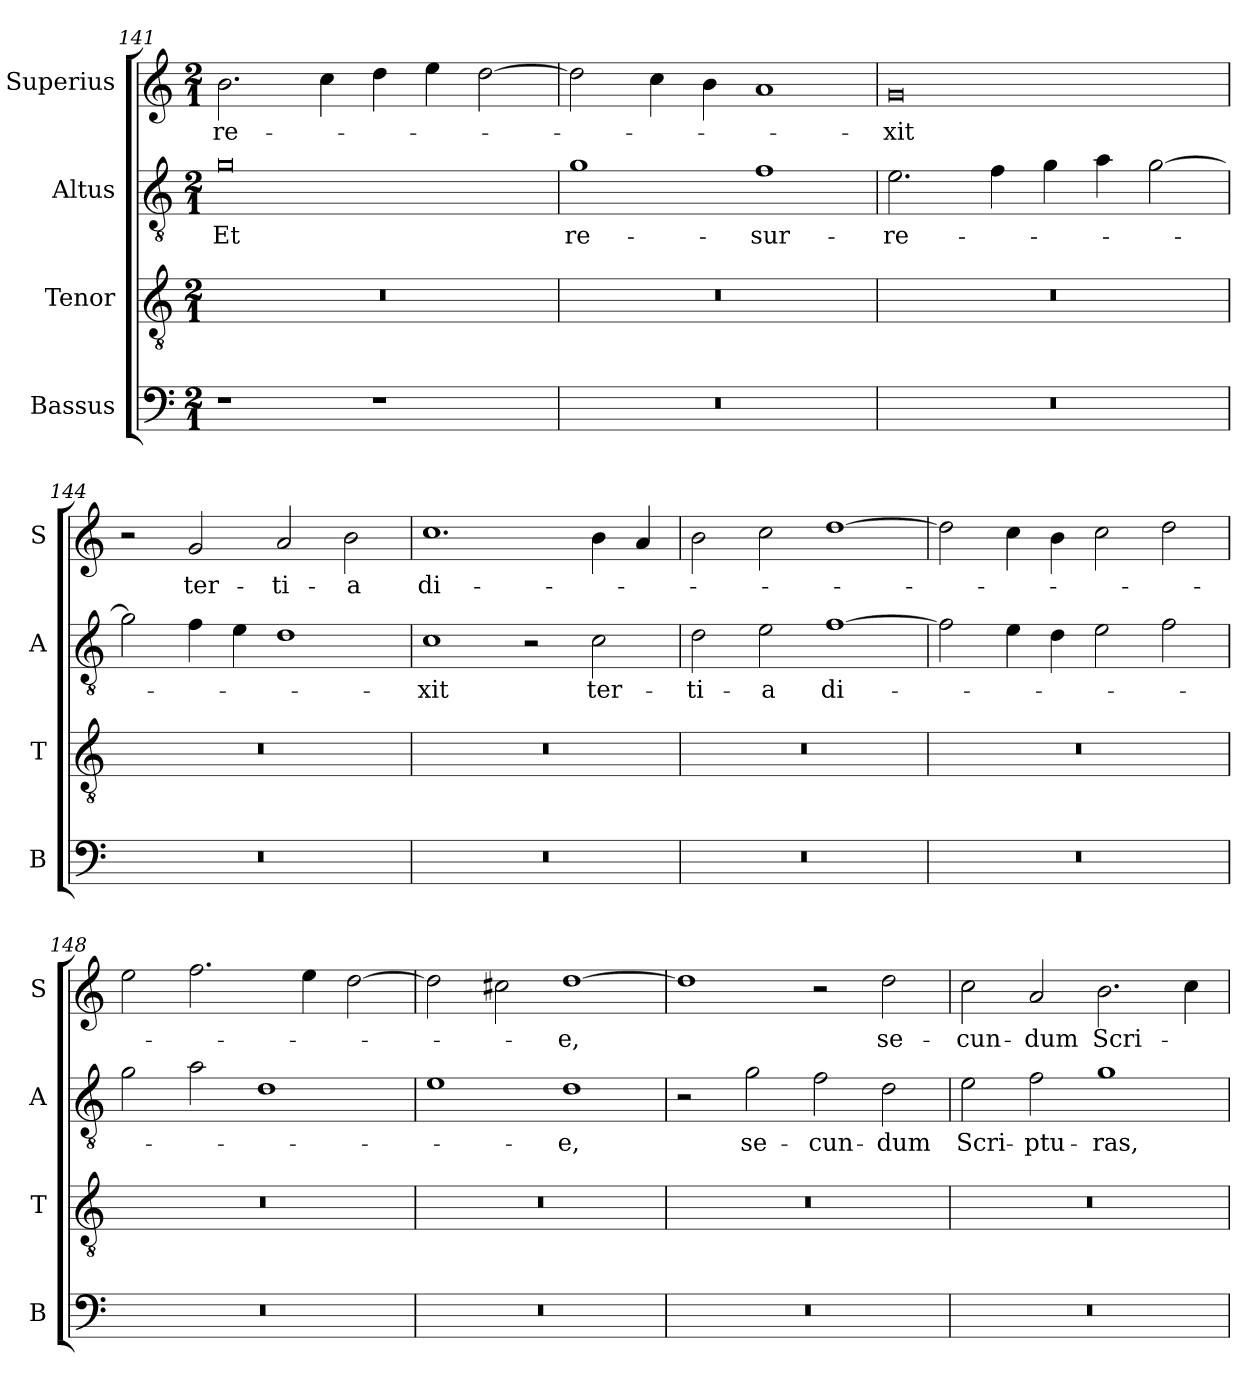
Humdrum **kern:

**kern	**kern	**kern	**text	**kern	**text
*part4	*part3	*part2	*part2	*part1	*part1
*staff4	*staff3	*staff2	*staff2	*staff1	*staff1
*I"Bassus	*I"Tenor	*I"Altus	*	*I"Superius	*
*I'B	*I'T	*I'A	*	*I'S	*
*clefF4	*clefGv2	*clefGv2	*	*clefG2	*
*k[]	*k[]	*k[]	*	*k[]	*
*M2/1	*M2/1	*M2/1	*	*M2/1	*
=141	=141	=141	=141	=141	=141
1r	0r	0g	Et	2.b\	-re-
.	.	.	.	4cc\	.
1r	.	.	.	4dd\	.
.	.	.	.	4ee\	.
.	.	.	.	[2dd\	.
=142	=142	=142	=142	=142	=142
0r	0r	1g	re-	2dd\]	.
.	.	.	.	4cc\	.
.	.	.	.	4b\	.
.	.	1f	-sur-	1a	.
=143	=143	=143	=143	=143	=143
0r	0r	2.e\	-re-	0g	-xit
.	.	4f\	.	.	.
.	.	4g\	.	.	.
.	.	4a\	.	.	.
.	.	[2g\	.	.	.
=144	=144	=144	=144	=144	=144
0r	0r	2g\]	.	2r	.
.	.	4f\	.	2g/	ter-
.	.	4e\	.	.	.
.	.	1d	.	2a/	-ti-
.	.	.	.	2b\	-a
=145	=145	=145	=145	=145	=145
0r	0r	1c	-xit	1.cc	di-
.	.	2r	.	.	.
.	.	2c\	ter-	4b\	.
.	.	.	.	4a/	.
=146	=146	=146	=146	=146	=146
0r	0r	2d\	-ti-	2b\	.
.	.	2e\	-a	2cc\	.
.	.	[1f	di-	[1dd	.
=147	=147	=147	=147	=147	=147
0r	0r	2f\]	.	2dd\]	.
.	.	4e\	.	4cc\	.
.	.	4d\	.	4b\	.
.	.	2e\	.	2cc\	.
.	.	2f\	.	2dd\	.
=148	=148	=148	=148	=148	=148
0r	0r	2g\	.	2ee\	.
.	.	2a\	.	2.ff\	.
.	.	1d	.	.	.
.	.	.	.	4ee\	.
.	.	.	.	[2dd\	.
=149	=149	=149	=149	=149	=149
0r	0r	1e	.	2dd\]	.
.	.	.	.	2cc#X\	.
.	.	1d	-e,	[1dd	-e,
=150	=150	=150	=150	=150	=150
0r	0r	2r	.	1dd]	.
.	.	2g\	se-	.	.
.	.	2f\	-cun-	2r	.
.	.	2d\	-dum	2dd\	se-
=151	=151	=151	=151	=151	=151
0r	0r	2e\	Scri-	2cc\	-cun-
.	.	2f\	-ptu-	2a/	-dum
.	.	1g	-ras,	2.b\	Scri-
.	.	.	.	4cc\	.
=	=	=	=	=	=
*-	*-	*-	*-	*-	*-
